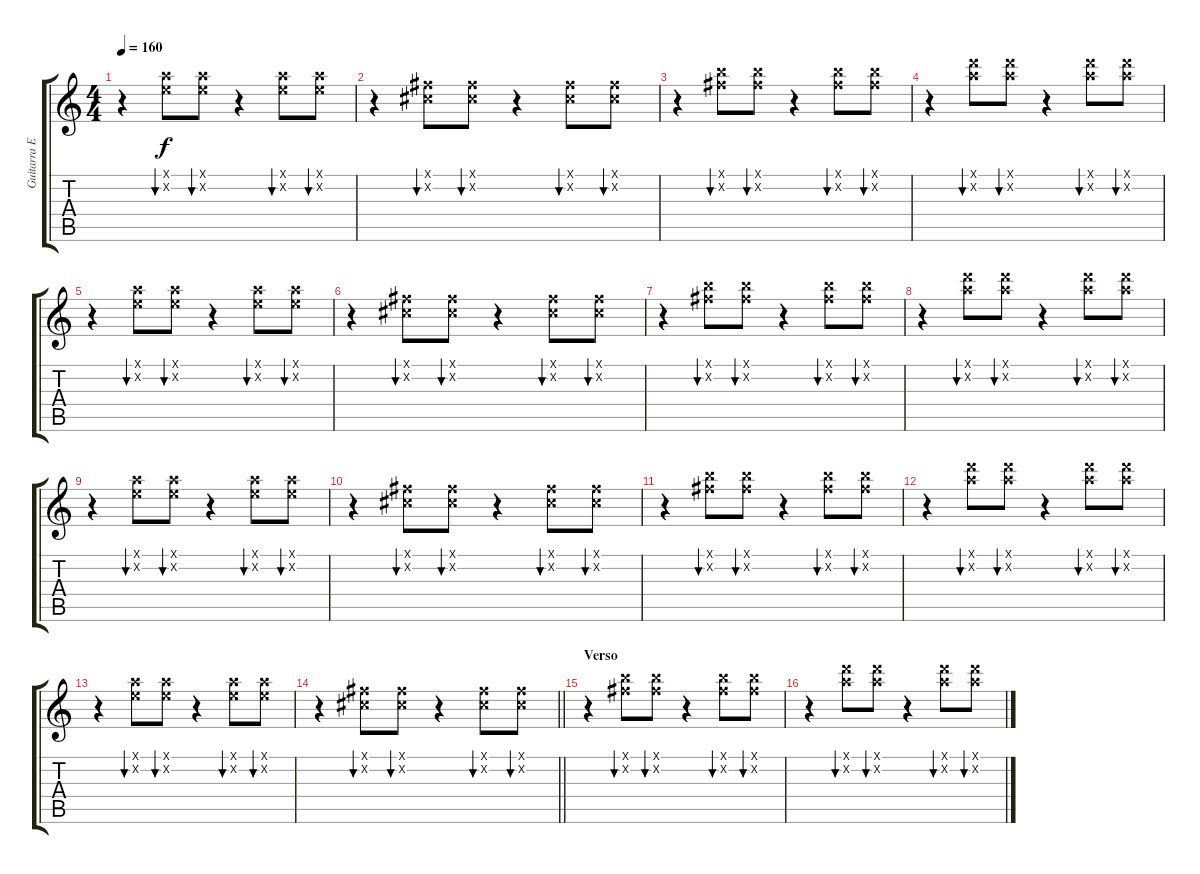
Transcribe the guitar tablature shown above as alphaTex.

\track ("Guitarra Extra" "Guitarra E") {instrument electricguitarclean}
\staff {score tabs}
\tuning (E4 B3 G3 D3 A2 E2) {hide}
\ts (4 4)
\tempo 160
\clef g2
\ks c
r.4{dy f} (5.1{x} 5.2{x}).8{bu 120} (5.1{x} 5.2{x}).8{bu 120} r.4 (5.1{x} 5.2{x}).8{bu 120} (5.1{x} 5.2{x}).8{bu 120} |
r.4 (2.1{x} 2.2{x}).8{bu 120} (2.1{x} 2.2{x}).8{bu 120} r.4 (2.1{x} 2.2{x}).8{bu 120} (2.1{x} 2.2{x}).8{bu 120} |
r.4 (7.1{x} 7.2{x}).8{bu 120} (7.1{x} 7.2{x}).8{bu 120} r.4 (7.1{x} 7.2{x}).8{bu 120} (7.1{x} 7.2{x}).8{bu 120} |
r.4 (10.1{x} 10.2{x}).8{bu 120} (10.1{x} 10.2{x}).8{bu 120} r.4 (10.1{x} 10.2{x}).8{bu 120} (10.1{x} 10.2{x}).8{bu 120} |
r.4 (5.1{x} 5.2{x}).8{bu 120} (5.1{x} 5.2{x}).8{bu 120} r.4 (5.1{x} 5.2{x}).8{bu 120} (5.1{x} 5.2{x}).8{bu 120} |
r.4 (2.1{x} 2.2{x}).8{bu 120} (2.1{x} 2.2{x}).8{bu 120} r.4 (2.1{x} 2.2{x}).8{bu 120} (2.1{x} 2.2{x}).8{bu 120} |
r.4 (7.1{x} 7.2{x}).8{bu 120} (7.1{x} 7.2{x}).8{bu 120} r.4 (7.1{x} 7.2{x}).8{bu 120} (7.1{x} 7.2{x}).8{bu 120} |
r.4 (10.1{x} 10.2{x}).8{bu 120} (10.1{x} 10.2{x}).8{bu 120} r.4 (10.1{x} 10.2{x}).8{bu 120} (10.1{x} 10.2{x}).8{bu 120} |
r.4 (5.1{x} 5.2{x}).8{bu 120} (5.1{x} 5.2{x}).8{bu 120} r.4 (5.1{x} 5.2{x}).8{bu 120} (5.1{x} 5.2{x}).8{bu 120} |
r.4 (2.1{x} 2.2{x}).8{bu 120} (2.1{x} 2.2{x}).8{bu 120} r.4 (2.1{x} 2.2{x}).8{bu 120} (2.1{x} 2.2{x}).8{bu 120} |
r.4 (7.1{x} 7.2{x}).8{bu 120} (7.1{x} 7.2{x}).8{bu 120} r.4 (7.1{x} 7.2{x}).8{bu 120} (7.1{x} 7.2{x}).8{bu 120} |
r.4 (10.1{x} 10.2{x}).8{bu 120} (10.1{x} 10.2{x}).8{bu 120} r.4 (10.1{x} 10.2{x}).8{bu 120} (10.1{x} 10.2{x}).8{bu 120} |
r.4 (5.1{x} 5.2{x}).8{bu 120} (5.1{x} 5.2{x}).8{bu 120} r.4 (5.1{x} 5.2{x}).8{bu 120} (5.1{x} 5.2{x}).8{bu 120} |
\barLineRight lightlight
r.4 (2.1{x} 2.2{x}).8{bu 120} (2.1{x} 2.2{x}).8{bu 120} r.4 (2.1{x} 2.2{x}).8{bu 120} (2.1{x} 2.2{x}).8{bu 120} |
\section ("" "Verso")
r.4 (7.1{x} 7.2{x}).8{bu 120} (7.1{x} 7.2{x}).8{bu 120} r.4 (7.1{x} 7.2{x}).8{bu 120} (7.1{x} 7.2{x}).8{bu 120} |
r.4 (10.1{x} 10.2{x}).8{bu 120} (10.1{x} 10.2{x}).8{bu 120} r.4 (10.1{x} 10.2{x}).8{bu 120} (10.1{x} 10.2{x}).8{bu 120}
